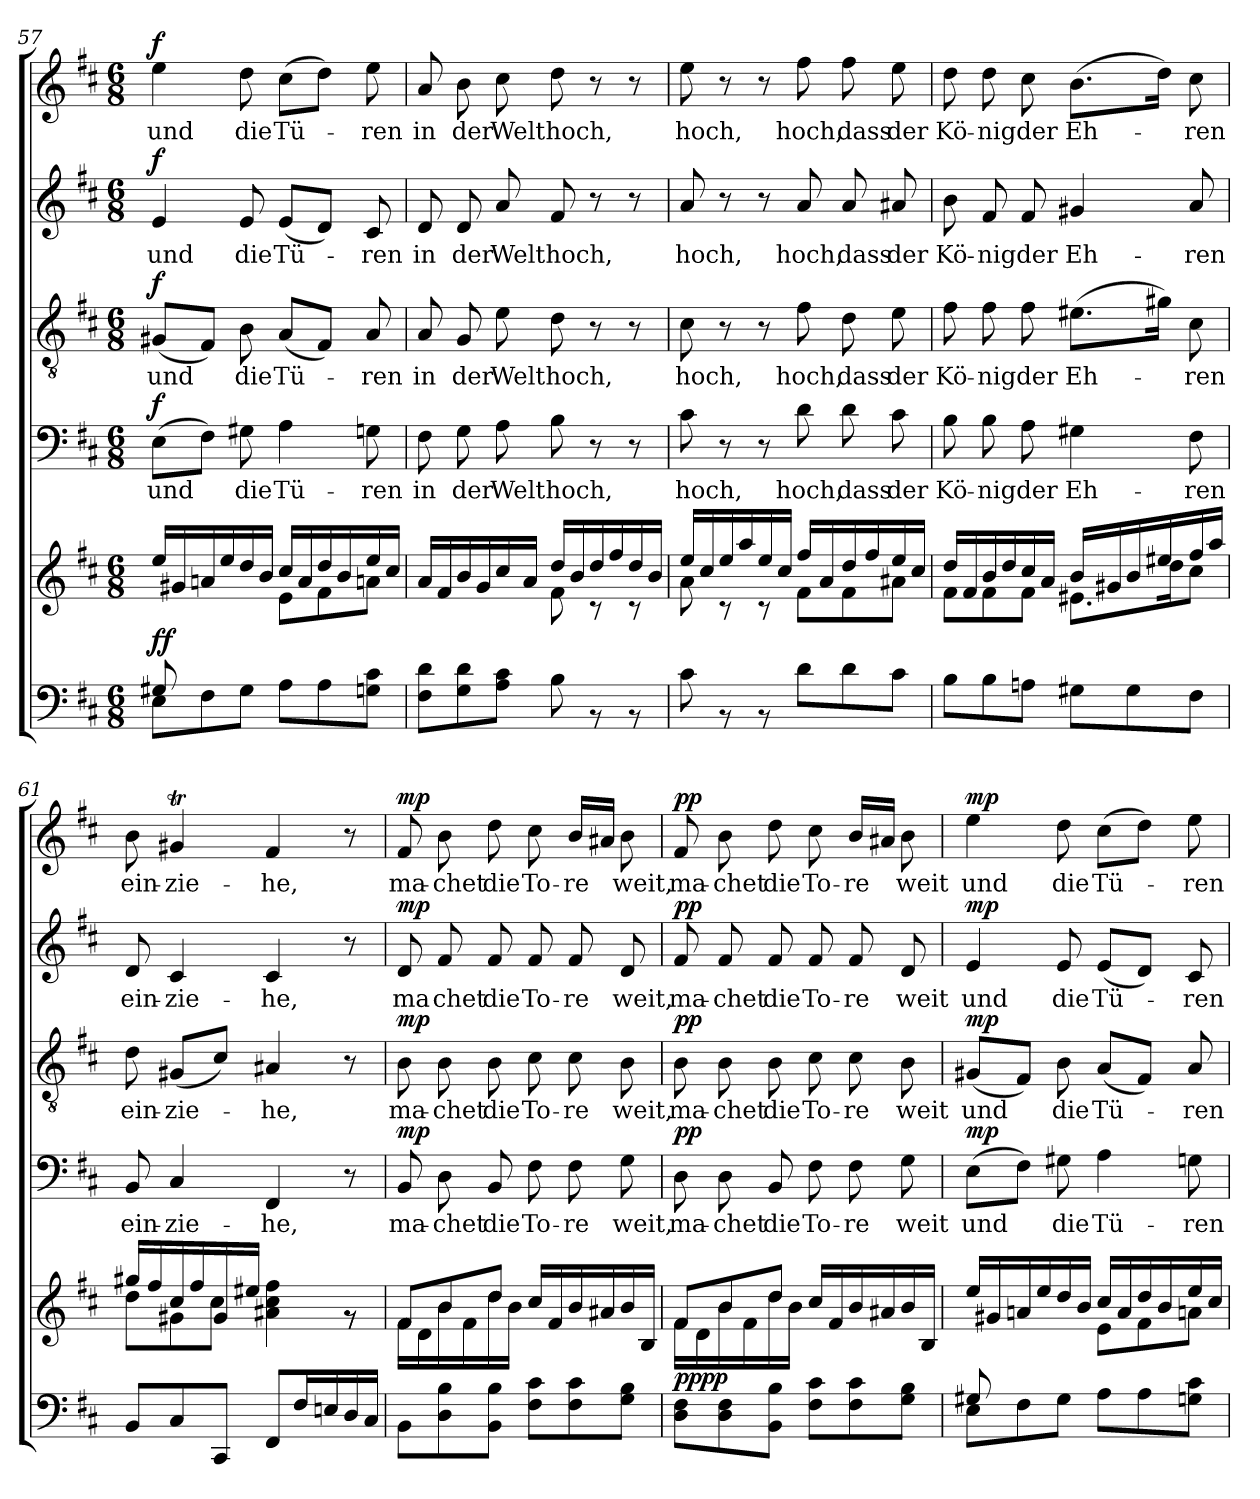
**kern	**kern	**dynam	**kern	**text	**dynam	**kern	**text	**dynam	**kern	**text	**dynam	**kern	**text	**dynam
*part5	*part5	*part5	*part4	*part4	*part4	*part3	*part3	*part3	*part2	*part2	*part2	*part1	*part1	*part1
*staff6	*staff5	*staff5/6	*staff4	*staff4	*staff4	*staff3	*staff3	*staff3	*staff2	*staff2	*staff2	*staff1	*staff1	*staff1
*clefF4	*clefG2	*	*clefF4	*	*	*clefGv2	*	*	*clefG2	*	*	*clefG2	*	*
*k[f#c#]	*k[f#c#]	*	*k[f#c#]	*	*	*k[f#c#]	*	*	*k[f#c#]	*	*	*k[f#c#]	*	*
*D:	*D:	*	*D:	*	*	*D:	*	*	*D:	*	*	*D:	*	*
*M6/8	*M6/8	*	*M6/8	*	*	*M6/8	*	*	*M6/8	*	*	*M6/8	*	*
=57	=57	=57	=57	=57	=57	=57	=57	=57	=57	=57	=57	=57	=57	=57
*^	*^	*	*	*	*	*	*	*	*	*	*	*	*	*
!	!	!	!	!LO:DY:a=2	!	!	!	!	!	!	!	!	!	!	!	!
!	!	!	!	!LO:DY:n=1:a	!	!	!LO:DY:a	!	!	!LO:DY:a	!	!	!LO:DY:a	!	!	!LO:DY:a
8G#X/L	8E\L	16ee/LL	8ryy	f f	(>8E\L	und	f	(8G#X/L	und	f	4e/	und	f	4ee\	und	f
.	.	16g#X/	.	.	.	.	.	.	.	.	.	.	.	.	.	.
2ryy	8F#\	16an/	8e\	.	8F#\J)	.	.	8F#/J)	.	.	.	.	.	.	.	.
.	.	16ee/	.	.	.	.	.	.	.	.	.	.	.	.	.	.
.	8G#\J	16dd/	8e\J	.	8G#X\	die	.	8B\	die	.	8e/	die	.	8dd\	die	.
.	.	16b/JJ	.	.	.	.	.	.	.	.	.	.	.	.	.	.
.	8A\L	16cc#/LL	8e\L	.	4A\	Tü-	.	(8A/L	Tü-	.	(8e/L	Tü-	.	(>8cc#\L	Tü-	.
.	.	16a/	.	.	.	.	.	.	.	.	.	.	.	.	.	.
.	8A\	16dd/	8f#\	.	.	.	.	8F#/J)	.	.	8d/J)	.	.	8dd\J)	.	.
.	.	16b/	.	.	.	.	.	.	.	.	.	.	.	.	.	.
8ryy	8Gn\ 8c#\J	16ee/	8an\J	.	8Gn\	-ren	.	8A/	-ren	.	8c#/	-ren	.	8ee\	-ren	.
.	.	16cc#/JJ	.	.	.	.	.	.	.	.	.	.	.	.	.	.
*v	*v	*	*	*	*	*	*	*	*	*	*	*	*	*	*	*
=58	=58	=58	=58	=58	=58	=58	=58	=58	=58	=58	=58	=58	=58	=58	=58
8F#\ 8d\L	16a/LL	4.ryy	.	8F#\	in	.	8A/	in	.	8d/	in	.	8a/	in	.
.	16f#/	.	.	.	.	.	.	.	.	.	.	.	.	.	.
8G\ 8d\	16b/	.	.	8G\	der	.	8G/	der	.	8d/	der	.	8b\	der	.
.	16g/	.	.	.	.	.	.	.	.	.	.	.	.	.	.
8A\ 8c#\J	16cc#/	.	.	8A\	Welt	.	8e\	Welt	.	8a/	Welt	.	8cc#\	Welt	.
.	16a/JJ	.	.	.	.	.	.	.	.	.	.	.	.	.	.
8B\	16dd/LL	8f#\	.	8B\	hoch,	.	8d\	hoch,	.	8f#/	hoch,	.	8dd\	hoch,	.
.	16b/	.	.	.	.	.	.	.	.	.	.	.	.	.	.
8rBB	16dd/	8rc	.	8r	.	.	8r	.	.	8r	.	.	8r	.	.
.	16ff#/	.	.	.	.	.	.	.	.	.	.	.	.	.	.
8rBB	16dd/	8rc	.	8r	.	.	8r	.	.	8r	.	.	8r	.	.
.	16b/JJ	.	.	.	.	.	.	.	.	.	.	.	.	.	.
!!LO:PB:g=z
=59	=59	=59	=59	=59	=59	=59	=59	=59	=59	=59	=59	=59	=59	=59	=59
8c#\	16ee/LL	8a\	.	8c#\	hoch,	.	8c#\	hoch,	.	8a/	hoch,	.	8ee\	hoch,	.
.	16cc#/	.	.	.	.	.	.	.	.	.	.	.	.	.	.
8rBB	16ee/	8rc	.	8r	.	.	8r	.	.	8r	.	.	8r	.	.
.	16aa/	.	.	.	.	.	.	.	.	.	.	.	.	.	.
8rBB	16ee/	8rc	.	8r	.	.	8r	.	.	8r	.	.	8r	.	.
.	16cc#/JJ	.	.	.	.	.	.	.	.	.	.	.	.	.	.
8d\L	16ff#/LL	8f#\L	.	8d\	hoch,	.	8f#\	hoch,	.	8a/	hoch,	.	8ff#\	hoch,	.
.	16a/	.	.	.	.	.	.	.	.	.	.	.	.	.	.
8d\	16dd/	8f#\	.	8d\	dass	.	8d\	dass	.	8a/	dass	.	8ff#\	dass	.
.	16ff#/	.	.	.	.	.	.	.	.	.	.	.	.	.	.
8c#\J	16ee/	8a#X\J	.	8c#\	der	.	8e\	der	.	8a#X/	der	.	8ee\	der	.
.	16cc#/JJ	.	.	.	.	.	.	.	.	.	.	.	.	.	.
=60	=60	=60	=60	=60	=60	=60	=60	=60	=60	=60	=60	=60	=60	=60	=60
8B\L	16dd/LL	8f#\L	.	8B\	Kö-	.	8f#\	Kö-	.	8b\	Kö-	.	8dd\	Kö-	.
.	16f#/	.	.	.	.	.	.	.	.	.	.	.	.	.	.
8B\	16b/	8f#\	.	8B\	-nig	.	8f#\	-nig	.	8f#/	-nig	.	8dd\	-nig	.
.	16dd/	.	.	.	.	.	.	.	.	.	.	.	.	.	.
8An\J	16cc#/	8f#\J	.	8A\	der	.	8f#\	der	.	8f#/	der	.	8cc#\	der	.
.	16a/JJ	.	.	.	.	.	.	.	.	.	.	.	.	.	.
8G#X\L	16b/LL	8.e#X\L	.	4G#X\	Eh-	.	(>8.e#X\L	Eh-	.	4g#X/	Eh-	.	(>8.b\L	Eh-	.
.	16g#X/	.	.	.	.	.	.	.	.	.	.	.	.	.	.
8G#\	16b/	.	.	.	.	.	.	.	.	.	.	.	.	.	.
.	16ee#X/	16dd\K	.	.	.	.	16g#X\Jk)	.	.	.	.	.	16dd\Jk)	.	.
8F#\J	16ff#/	8cc#\J	.	8F#\	-ren	.	8c#\	-ren	.	8a/	-ren	.	8cc#\	-ren	.
.	16aa/JJ	.	.	.	.	.	.	.	.	.	.	.	.	.	.
=61	=61	=61	=61	=61	=61	=61	=61	=61	=61	=61	=61	=61	=61	=61	=61
8BB/L	16gg#X/LL	8dd\L	.	8BB/	ein-	.	8d\	ein-	.	8d/	ein-	.	8b\	ein-	.
.	16ff#/	.	.	.	.	.	.	.	.	.	.	.	.	.	.
8C#/	16cc#/	8g#X\	.	4C#/	-zie-	.	(8G#X/L	-zie-	.	4c#/	-zie-	.	4g#Xt/	-zie-	.
.	16ff#/	.	.	.	.	.	.	.	.	.	.	.	.	.	.
8CC#/J	16g#/	8cc#\J	.	.	.	.	8c#/J)	.	.	.	.	.	.	.	.
.	16ee#X/JJ	.	.	.	.	.	.	.	.	.	.	.	.	.	.
8FF#/L	4a#X\ 4cc#\ 4ff#\	4ryy	.	4FF#/	-he,	.	4A#X/	-he,	.	4c#/	-he,	.	4f#/	-he,	.
16F#/L	.	.	.	.	.	.	.	.	.	.	.	.	.	.	.
16En/	.	.	.	.	.	.	.	.	.	.	.	.	.	.	.
16D/	8rg	8rg	.	8r	.	.	8r	.	.	8r	.	.	8r	.	.
16C#/JJ	.	.	.	.	.	.	.	.	.	.	.	.	.	.	.
!!LO:LB:g=z
=62	=62	=62	=62	=62	=62	=62	=62	=62	=62	=62	=62	=62	=62	=62	=62
!	!	!	!LO:DY:a=2	!	!	!	!	!	!	!	!	!	!	!	!
!	!	!	!LO:DY:n=1:a	!	!	!LO:DY:a	!	!	!LO:DY:a	!	!	!LO:DY:a	!	!	!LO:DY:a
8BB\L	8f#/L	16f#\LL	mp mp	8BB/	ma-	mp	8B\	ma-	mp	8d/	ma	mp	8f#/	ma-	mp
.	.	16d\	.	.	.	.	.	.	.	.	.	.	.	.	.
8D\ 8B\	8b/	16b\	.	8D\	-chet	.	8B\	-chet	.	8f#/	chet	.	8b\	-chet	.
.	.	16f#\	.	.	.	.	.	.	.	.	.	.	.	.	.
8BB\ 8B\J	8dd/J	16dd\	.	8BB/	die	.	8B\	die	.	8f#/	die	.	8dd\	die	.
.	.	16b\JJ	.	.	.	.	.	.	.	.	.	.	.	.	.
8F#\ 8c#\L	16cc#/LL	4.ryy	.	8F#\	To-	.	8c#\	To-	.	8f#/	To-	.	8cc#\	To-	.
.	16f#/	.	.	.	.	.	.	.	.	.	.	.	.	.	.
8F#\ 8c#\	16b/	.	.	8F#\	-re	.	8c#\	-re	.	8f#/	-re	.	16b/LL	-re	.
.	16a#X/	.	.	.	.	.	.	.	.	.	.	.	16a#X/JJ	.	.
8G\ 8B\J	16b/	.	.	8G\	weit,	.	8B\	weit,	.	8d/	weit,	.	8b\	weit,	.
.	16B/JJ	.	.	.	.	.	.	.	.	.	.	.	.	.	.
=63	=63	=63	=63	=63	=63	=63	=63	=63	=63	=63	=63	=63	=63	=63	=63
!	!	!	!LO:DY:a=2	!	!	!	!	!	!	!	!	!	!	!	!
!	!	!	!LO:DY:n=1:a	!	!	!LO:DY:a	!	!	!LO:DY:a	!	!	!LO:DY:a	!	!	!LO:DY:a
8D\ 8F#\L	8f#/L	16f#\LL	pp pp	8D\	ma-	pp	8B\	ma-	pp	8f#/	ma-	pp	8f#/	ma-	pp
.	.	16d\	.	.	.	.	.	.	.	.	.	.	.	.	.
8D\ 8F#\	8b/	16b\	.	8D\	-chet	.	8B\	-chet	.	8f#/	-chet	.	8b\	-chet	.
.	.	16f#\	.	.	.	.	.	.	.	.	.	.	.	.	.
8BB\ 8B\J	8dd/J	16dd\	.	8BB/	die	.	8B\	die	.	8f#/	die	.	8dd\	die	.
.	.	16b\JJ	.	.	.	.	.	.	.	.	.	.	.	.	.
8F#\ 8c#\L	16cc#/LL	4.ryy	.	8F#\	To-	.	8c#\	To-	.	8f#/	To-	.	8cc#\	To-	.
.	16f#/	.	.	.	.	.	.	.	.	.	.	.	.	.	.
8F#\ 8c#\	16b/	.	.	8F#\	-re	.	8c#\	-re	.	8f#/	-re	.	16b/LL	-re	.
.	16a#X/	.	.	.	.	.	.	.	.	.	.	.	16a#X/JJ	.	.
8G\ 8B\J	16b/	.	.	8G\	weit	.	8B\	weit	.	8d/	weit	.	8b\	weit	.
.	16B/JJ	.	.	.	.	.	.	.	.	.	.	.	.	.	.
=64	=64	=64	=64	=64	=64	=64	=64	=64	=64	=64	=64	=64	=64	=64	=64
*^	*	*	*	*	*	*	*	*	*	*	*	*	*	*	*
!	!	!	!	!LO:DY:a=2	!	!	!	!	!	!	!	!	!	!	!	!
!	!	!	!	!LO:DY:n=1:a	!	!	!LO:DY:a	!	!	!LO:DY:a	!	!	!LO:DY:a	!	!	!LO:DY:a
8G#X/L	8E\L	16ee/LL	8ryy	mp mp	(>8E\L	und	mp	(8G#X/L	und	mp	4e/	und	mp	4ee\	und	mp
.	.	16g#X/	.	.	.	.	.	.	.	.	.	.	.	.	.	.
2ryy	8F#\	16an/	8e\	.	8F#\J)	.	.	8F#/J)	.	.	.	.	.	.	.	.
.	.	16ee/	.	.	.	.	.	.	.	.	.	.	.	.	.	.
.	8G#\J	16dd/	8e\J	.	8G#X\	die	.	8B\	die	.	8e/	die	.	8dd\	die	.
.	.	16b/JJ	.	.	.	.	.	.	.	.	.	.	.	.	.	.
.	8A\L	16cc#/LL	8e\L	.	4A\	Tü-	.	(8A/L	Tü-	.	(8e/L	Tü-	.	(>8cc#\L	Tü-	.
.	.	16a/	.	.	.	.	.	.	.	.	.	.	.	.	.	.
.	8A\	16dd/	8f#\	.	.	.	.	8F#/J)	.	.	8d/J)	.	.	8dd\J)	.	.
.	.	16b/	.	.	.	.	.	.	.	.	.	.	.	.	.	.
8ryy	8Gn\ 8c#\J	16ee/	8an\J	.	8Gn\	-ren	.	8A/	-ren	.	8c#/	-ren	.	8ee\	-ren	.
.	.	16cc#/JJ	.	.	.	.	.	.	.	.	.	.	.	.	.	.
*v	*v	*	*	*	*	*	*	*	*	*	*	*	*	*	*	*
*	*v	*v	*	*	*	*	*	*	*	*	*	*	*	*	*
=	=	=	=	=	=	=	=	=	=	=	=	=	=	=
*-	*-	*-	*-	*-	*-	*-	*-	*-	*-	*-	*-	*-	*-	*-
